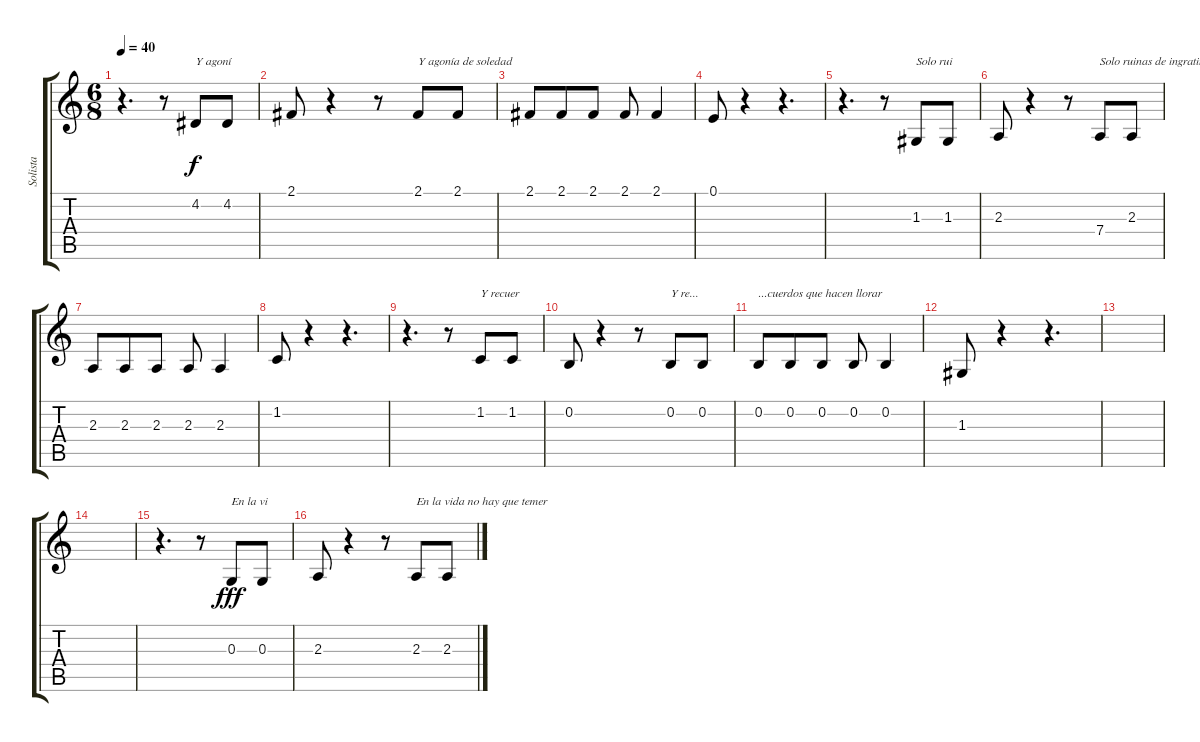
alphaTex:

\track ("Solista" "Solista") {instrument synthstrings1}
\staff {score tabs}
\tuning (E4 B3 G3 D3 A2 E2) {hide}
\ts (6 8)
\tempo 40
\clef g2
\ks c
r.4{d dy f} r.8 4.2.8{txt "Y agoní"} 4.2.8 |
2.1.8 r.4 r.8 2.1.8{txt "Y agonía de soledad"} 2.1.8 |
2.1.8 2.1.8 2.1.8 2.1.8 2.1.4 |
0.1.8 r.4 r.4{d} |
r.4{d} r.8 1.3.8{txt "Solo rui"} 1.3.8 |
2.3.8 r.4 r.8 7.4.8{txt "Solo ruinas de ingratitud"} 2.3.8 |
2.3.8 2.3.8 2.3.8 2.3.8 2.3.4 |
1.2.8 r.4 r.4{d} |
r.4{d} r.8 1.2.8{txt "Y recuer"} 1.2.8 |
0.2.8 r.4 r.8 0.2.8{txt "Y re..."} 0.2.8 |
0.2.8{txt "...cuerdos que hacen llorar"} 0.2.8 0.2.8 0.2.8 0.2.4 |
1.3.8 r.4 r.4{d} |
|
|
r.4{d} r.8 0.3.8{txt "En la vi" dy fff} 0.3.8 |
2.3.8 r.4 r.8 2.3.8{txt "En la vida no hay que temer"} 2.3.8
